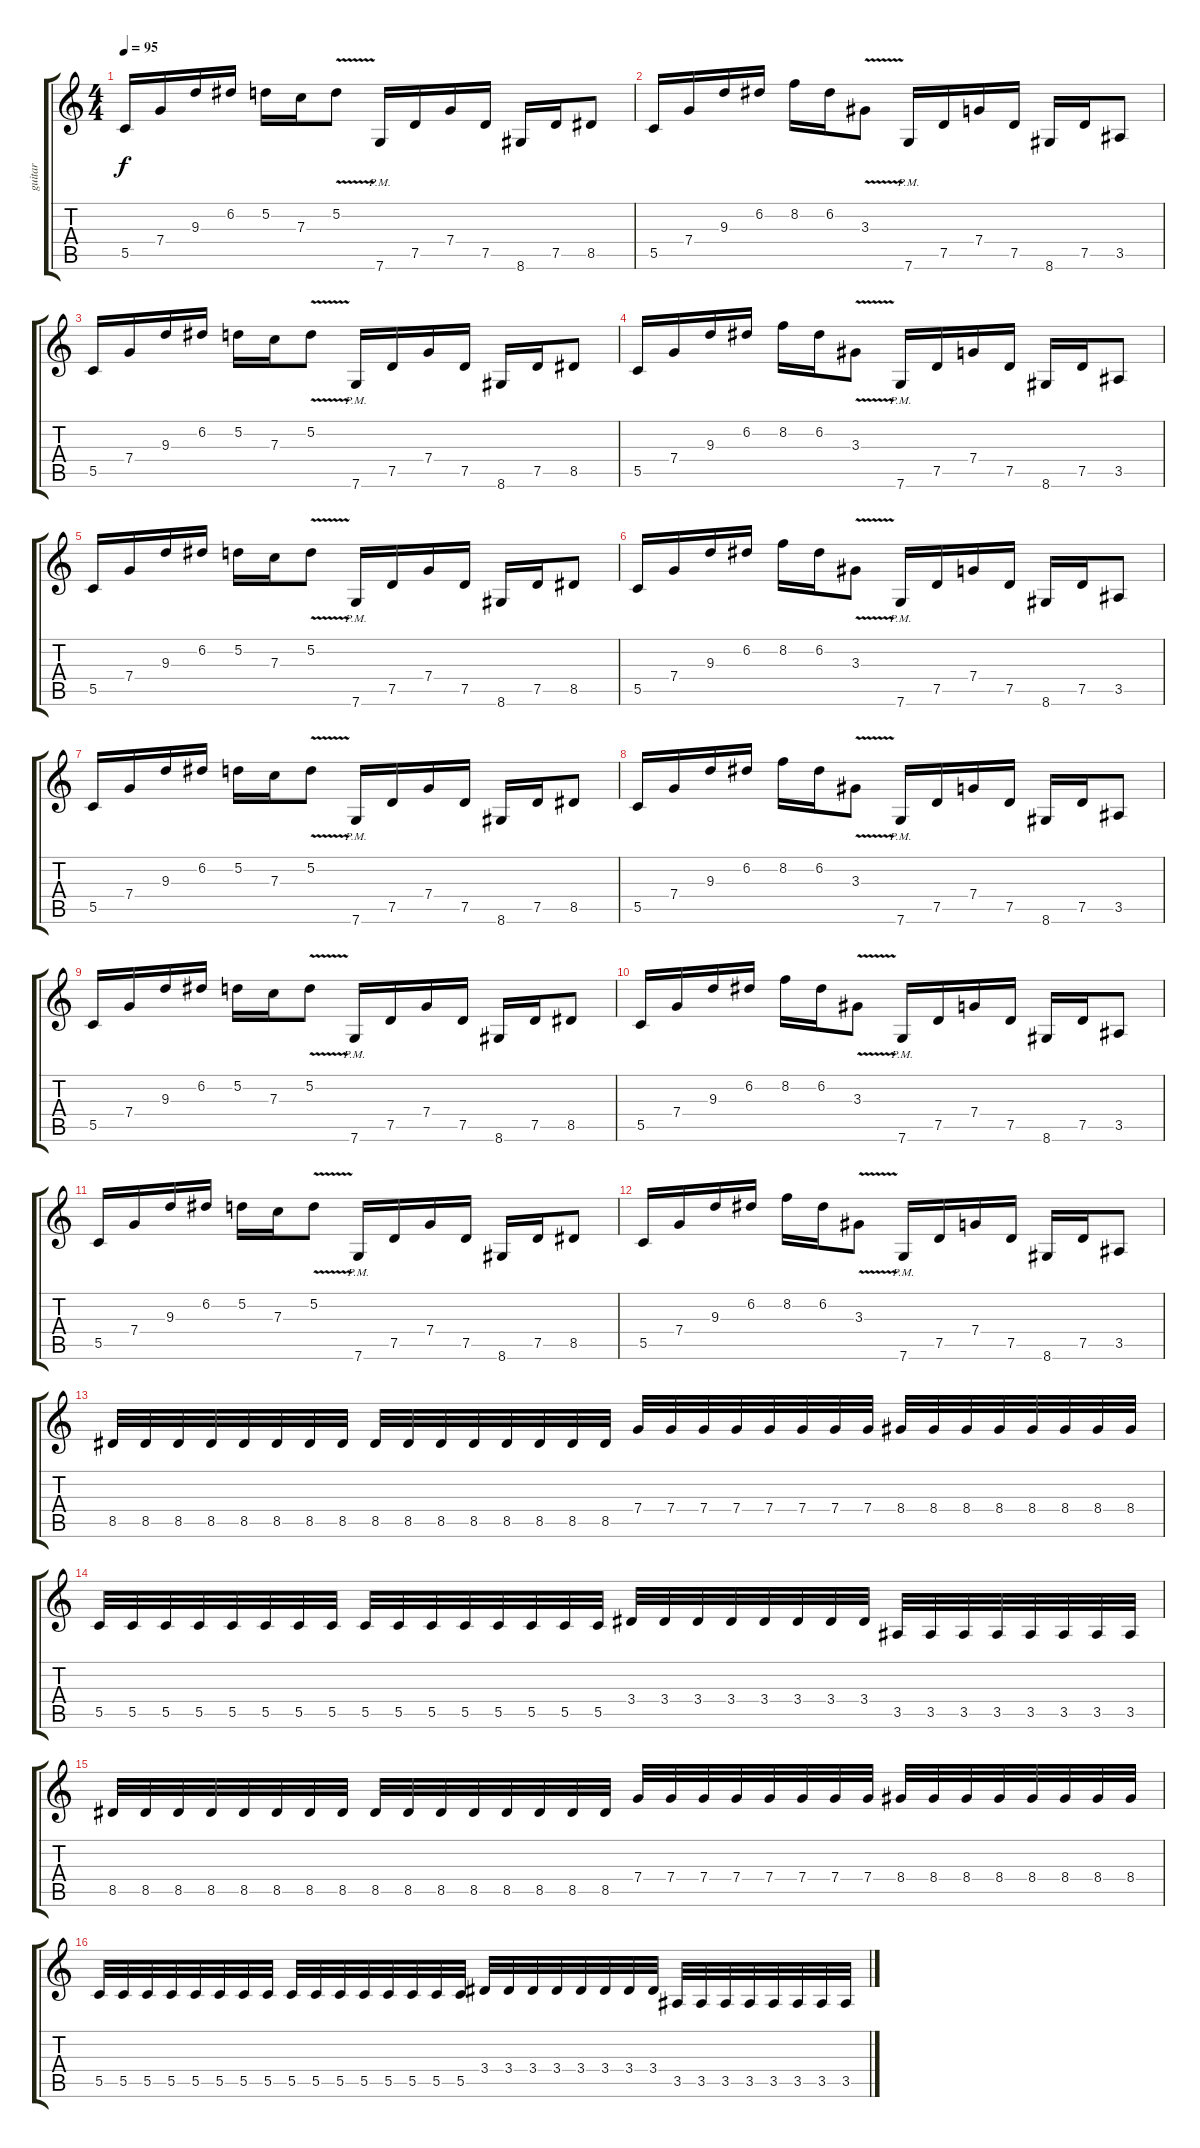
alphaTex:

\track ("guitar" "guitar") {instrument overdrivenguitar}
\staff {score tabs}
\tuning (D4 A3 F3 C3 G2 C2) {hide}
\ts (4 4)
\tempo 95
\clef g2
\ks c
5.5.16{dy f} 7.4.16 9.3.16 6.2.16 5.2.16 7.3.16 5.2{v}.8 7.6{pm}.16 7.5.16 7.4.16 7.5.16 8.6.16 7.5.16 8.5.8 |
5.5.16 7.4.16 9.3.16 6.2.16 8.2.16 6.2.16 3.3{v}.8 7.6{pm}.16 7.5.16 7.4.16 7.5.16 8.6.16 7.5.16 3.5.8 |
5.5.16 7.4.16 9.3.16 6.2.16 5.2.16 7.3.16 5.2{v}.8 7.6{pm}.16 7.5.16 7.4.16 7.5.16 8.6.16 7.5.16 8.5.8 |
5.5.16 7.4.16 9.3.16 6.2.16 8.2.16 6.2.16 3.3{v}.8 7.6{pm}.16 7.5.16 7.4.16 7.5.16 8.6.16 7.5.16 3.5.8 |
5.5.16 7.4.16 9.3.16 6.2.16 5.2.16 7.3.16 5.2{v}.8 7.6{pm}.16 7.5.16 7.4.16 7.5.16 8.6.16 7.5.16 8.5.8 |
5.5.16 7.4.16 9.3.16 6.2.16 8.2.16 6.2.16 3.3{v}.8 7.6{pm}.16 7.5.16 7.4.16 7.5.16 8.6.16 7.5.16 3.5.8 |
5.5.16 7.4.16 9.3.16 6.2.16 5.2.16 7.3.16 5.2{v}.8 7.6{pm}.16 7.5.16 7.4.16 7.5.16 8.6.16 7.5.16 8.5.8 |
5.5.16 7.4.16 9.3.16 6.2.16 8.2.16 6.2.16 3.3{v}.8 7.6{pm}.16 7.5.16 7.4.16 7.5.16 8.6.16 7.5.16 3.5.8 |
5.5.16 7.4.16 9.3.16 6.2.16 5.2.16 7.3.16 5.2{v}.8 7.6{pm}.16 7.5.16 7.4.16 7.5.16 8.6.16 7.5.16 8.5.8 |
5.5.16 7.4.16 9.3.16 6.2.16 8.2.16 6.2.16 3.3{v}.8 7.6{pm}.16 7.5.16 7.4.16 7.5.16 8.6.16 7.5.16 3.5.8 |
5.5.16 7.4.16 9.3.16 6.2.16 5.2.16 7.3.16 5.2{v}.8 7.6{pm}.16 7.5.16 7.4.16 7.5.16 8.6.16 7.5.16 8.5.8 |
5.5.16 7.4.16 9.3.16 6.2.16 8.2.16 6.2.16 3.3{v}.8 7.6{pm}.16 7.5.16 7.4.16 7.5.16 8.6.16 7.5.16 3.5.8 |
8.5.32 8.5.32 8.5.32 8.5.32 8.5.32 8.5.32 8.5.32 8.5.32 8.5.32 8.5.32 8.5.32 8.5.32 8.5.32 8.5.32 8.5.32 8.5.32 7.4.32 7.4.32 7.4.32 7.4.32 7.4.32 7.4.32 7.4.32 7.4.32 8.4.32 8.4.32 8.4.32 8.4.32 8.4.32 8.4.32 8.4.32 8.4.32 |
5.5.32 5.5.32 5.5.32 5.5.32 5.5.32 5.5.32 5.5.32 5.5.32 5.5.32 5.5.32 5.5.32 5.5.32 5.5.32 5.5.32 5.5.32 5.5.32 3.4.32 3.4.32 3.4.32 3.4.32 3.4.32 3.4.32 3.4.32 3.4.32 3.5.32 3.5.32 3.5.32 3.5.32 3.5.32 3.5.32 3.5.32 3.5.32 |
8.5.32 8.5.32 8.5.32 8.5.32 8.5.32 8.5.32 8.5.32 8.5.32 8.5.32 8.5.32 8.5.32 8.5.32 8.5.32 8.5.32 8.5.32 8.5.32 7.4.32 7.4.32 7.4.32 7.4.32 7.4.32 7.4.32 7.4.32 7.4.32 8.4.32 8.4.32 8.4.32 8.4.32 8.4.32 8.4.32 8.4.32 8.4.32 |
5.5.32 5.5.32 5.5.32 5.5.32 5.5.32 5.5.32 5.5.32 5.5.32 5.5.32 5.5.32 5.5.32 5.5.32 5.5.32 5.5.32 5.5.32 5.5.32 3.4.32 3.4.32 3.4.32 3.4.32 3.4.32 3.4.32 3.4.32 3.4.32 3.5.32 3.5.32 3.5.32 3.5.32 3.5.32 3.5.32 3.5.32 3.5.32
